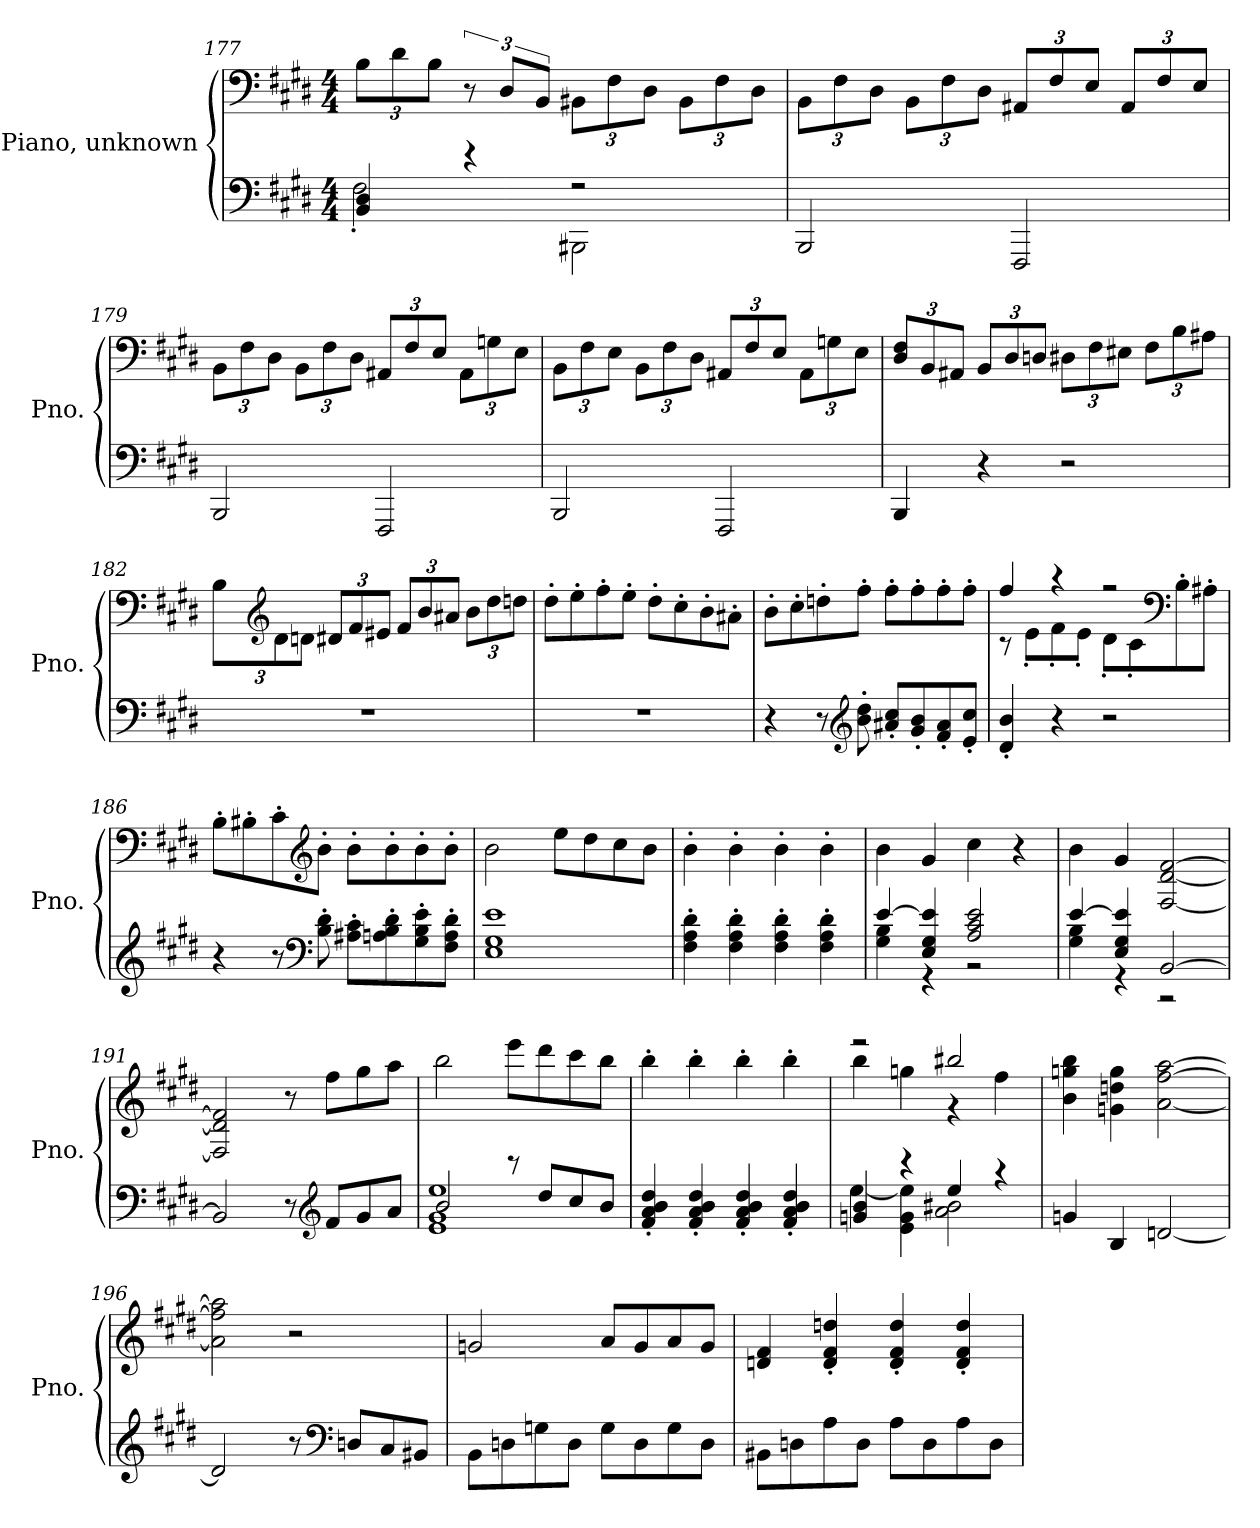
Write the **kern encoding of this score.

**kern	**kern
*part1	*part1
*staff2	*staff1
*I"Piano, unknown	*
*I'Pno.	*
!!LO:LB:g=z
*clefF4	*clefF4
*k[f#c#g#d#]	*k[f#c#g#d#]
*M4/4	*M4/4
=177	=177
*^	*
*	*	*Xbrackettup
4BB/ 4D#/	2F#'\	12B\L
.	.	12d#\
.	.	12B\J
*	*	*brackettup
4r	.	12r
.	.	12D#/L
.	.	12BB/J
*	*	*Xbrackettup
2r	2BBB#X\	12BB#X\L
.	.	12F#\
.	.	12D#\J
.	.	12BB#\L
.	.	12F#\
.	.	12D#\J
*v	*v	*
=178	=178
2BBB/	12BB\L
.	12F#\
.	12D#\J
.	12BB\L
.	12F#\
.	12D#\J
2FFF#/	12AA#X/L
.	12F#/
.	12E/J
.	12AA#/L
.	12F#/
.	12E/J
=179	=179
2BBB/	12BB\L
.	12F#\
.	12D#\J
.	12BB\L
.	12F#\
.	12D#\J
2FFF#/	12AA#X/L
.	12F#/
.	12E/J
.	12AA#\L
.	12Gn\
.	12E\J
!!LO:LB:g=z
=180	=180
2BBB/	12BB\L
.	12F#\
.	12E\J
.	12BB\L
.	12F#\
.	12D#\J
2FFF#/	12AA#X/L
.	12F#/
.	12E/J
.	12AA#\L
.	12Gn\
.	12E\J
=181	=181
4BBB/	12D#/ 12F#/L
.	12BB/
.	12AA#X/J
4r	12BB/L
.	12D#/
.	12Dn/J
2r	12D#X\L
.	12F#\
.	12E#X\J
.	12F#\L
.	12B\
.	12A#X\J
!!LO:PB:g=z
=182	=182
1r	12B\L
*	*clefG2
.	12d#\
.	12dn\J
.	12d#X/L
.	12f#/
.	12e#X/J
.	12f#/L
.	12b/
.	12a#X/J
.	12b\L
.	12dd#\
.	12ddn\J
=183	=183
1r	8dd#'\L
.	8ee'\
.	8ff#'\
.	8ee'\J
.	8dd#'\L
.	8cc#'\
.	8b'\
.	8a#X'\J
=184	=184
4r	8b'\L
.	8cc#'\
8r	8ddn'\
*clefG2	*
8b\' 8dd#\'	8ff#'\J
8a#X/' 8cc#/'L	8ff#'\L
8g#/' 8b/'	8ff#'\
8f#/' 8a#/'	8ff#'\
8e/' 8cc#/'J	8ff#'\J
!!LO:LB:g=z
=185	=185
*	*^
4d#/' 4b/'	4ff#/	8r
.	.	8e'\L
4r	4r	8f#'\
.	.	8e'\J
2r	2r	8d#'\L
.	.	8c#'\
*	*clefF4	*
.	.	8B'\
.	.	8A#X'\J
*	*v	*v
=186	=186
4r	8B'\L
.	8B#X'\
8r	8c#'\
*clefF4	*clefG2
8B\' 8d#\'	8b'\J
8A#X\' 8c#\'L	8b'\L
8An\' 8B\' 8d#\'	8b'\
8G#\' 8B\' 8e\'	8b'\
8F#\' 8A\' 8d#\'J	8b'\J
=187	=187
1E 1G# 1e	2b\
.	8ee\L
.	8dd#\
.	8cc#\
.	8b\J
=188	=188
4F#\' 4A\' 4d#\'	4b'\
4F#\' 4A\' 4d#\'	4b'\
4F#\' 4A\' 4d#\'	4b'\
4F#\' 4A\' 4d#\'	4b'\
=189	=189
*^	*
[4e/	4G#\ 4B\	4b\
4E/ 4G#/ 4e/]	4r	4g#/
2A/ 2c#/ 2e/	2r	4cc#\
.	.	4r
!!LO:LB:g=z
=190	=190	=190
[4e/	4G#\ 4B\	4b\
4E/ 4G#/ 4e/]	4r	4g#/
[2BB/	2r	[2F#/ [2d#/ [2f#/
*v	*v	*
=191	=191
2BB/]	2F#/] 2d#/] 2f#/]
8r	8r
*clefG2	*
8f#/L	8ff#\L
8g#/	8gg#\
8a/J	8aa\J
=192	=192
*^	*
2b/	1e 1g# 1ee	2bb\
8r	.	8eee\L
8dd#/L	.	8ddd#\
8cc#/	.	8ccc#\
8b/J	.	8bb\J
*v	*v	*
=193	=193
4f#/' 4a/' 4b/' 4dd#/'	4bb'\
4f#/' 4a/' 4b/' 4dd#/'	4bb'\
4f#/' 4a/' 4b/' 4dd#/'	4bb'\
4f#/' 4a/' 4b/' 4dd#/'	4bb'\
=194	=194
*^	*^
4gn/ 4b/	[4ee\	2r	4bb\
4r	4e\ 4g\ 4ee\]	.	4ggn\
4ee/	2a\ 2b#X\	2bb#X/	4r
4r	.	.	4ff#\
*v	*v	*	*
*	*v	*v
=195	=195
4gn/	4b\ 4ggn\ 4bb\
4B/	4gn\ 4ddn\ 4gg\
[2dn/	[2a\ [2ff#\ [2aa\
!!LO:LB:g=z
=196	=196
2d/]	2a\] 2ff#\] 2aa\]
8r	2r
*clefF4	*
8Dn/L	.
8C#/	.
8BB#X/J	.
=197	=197
8BB\L	2gn/
8Dn\	.
8Gn\	.
8D\J	.
8G\L	8a/L
8D\	8g/
8G\	8a/
8D\J	8g/J
=198	=198
8BB#X\L	4dn/ 4f#/
8Dn\	.
8A\	4d/' 4f#/' 4ddn/'
8D\J	.
8A\L	4d/' 4f#/' 4dd/'
8D\	.
8A\	4d/' 4f#/' 4dd/'
8D\J	.
=	=
*-	*-
